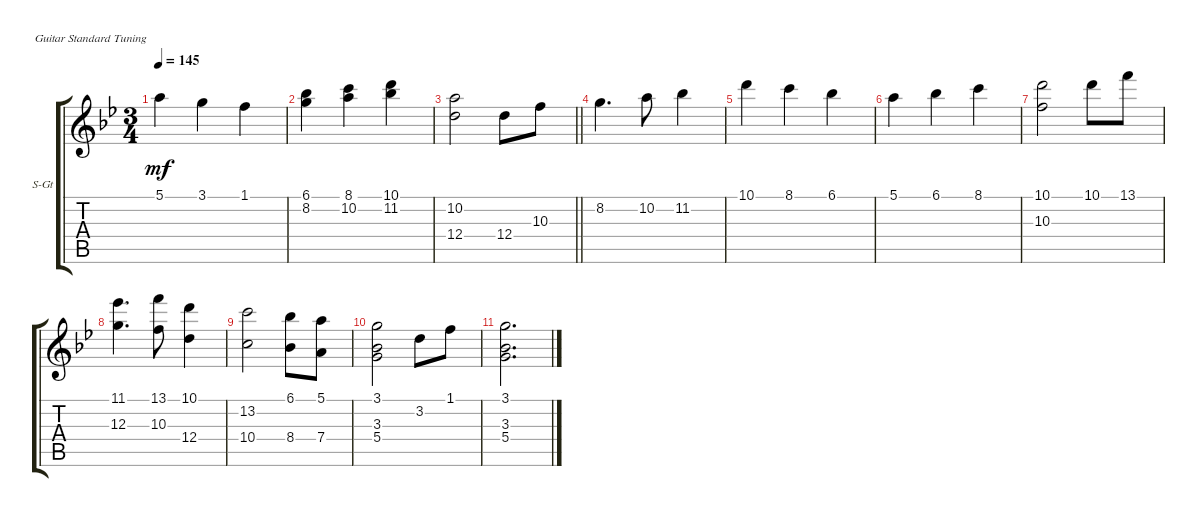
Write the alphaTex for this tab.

\defaultSystemsLayout 4
\bracketExtendMode groupsimilarinstruments
\firstSystemTrackNameOrientation horizontal
\otherSystemsTrackNameOrientation horizontal
\track ("Steel Guitar" "S-Gt") {solo instrument acousticguitarsteel}
\staff {score tabs}
\tuning (E4 B3 G3 D3 A2 E2)
\ts (3 4)
\tempo 145
\clef g2
\ks bb
5.1.4{dy mf} 3.1.4 1.1.4 |
(6.1 8.2).4 (8.1 10.2).4 (11.2 10.1).4 |
\barLineRight lightlight
(12.4 10.2).2 12.4.8 10.3.8 |
8.2.4{d} 10.2.8 11.2.4 |
10.1.4 8.1.4 6.1.4 |
5.1.4 6.1.4 8.1.4 |
(10.1 10.3).2 10.1.8 13.1.8 |
(12.3 11.1).4{d} (10.3 13.1).8 (12.4 10.1).4 |
(10.4 13.2).2 (6.1 8.4).8 (7.4 5.1).8 |
(5.4 3.3 3.1).2 3.2.8 1.1.8 |
(5.4 3.3 3.1).2{d}
